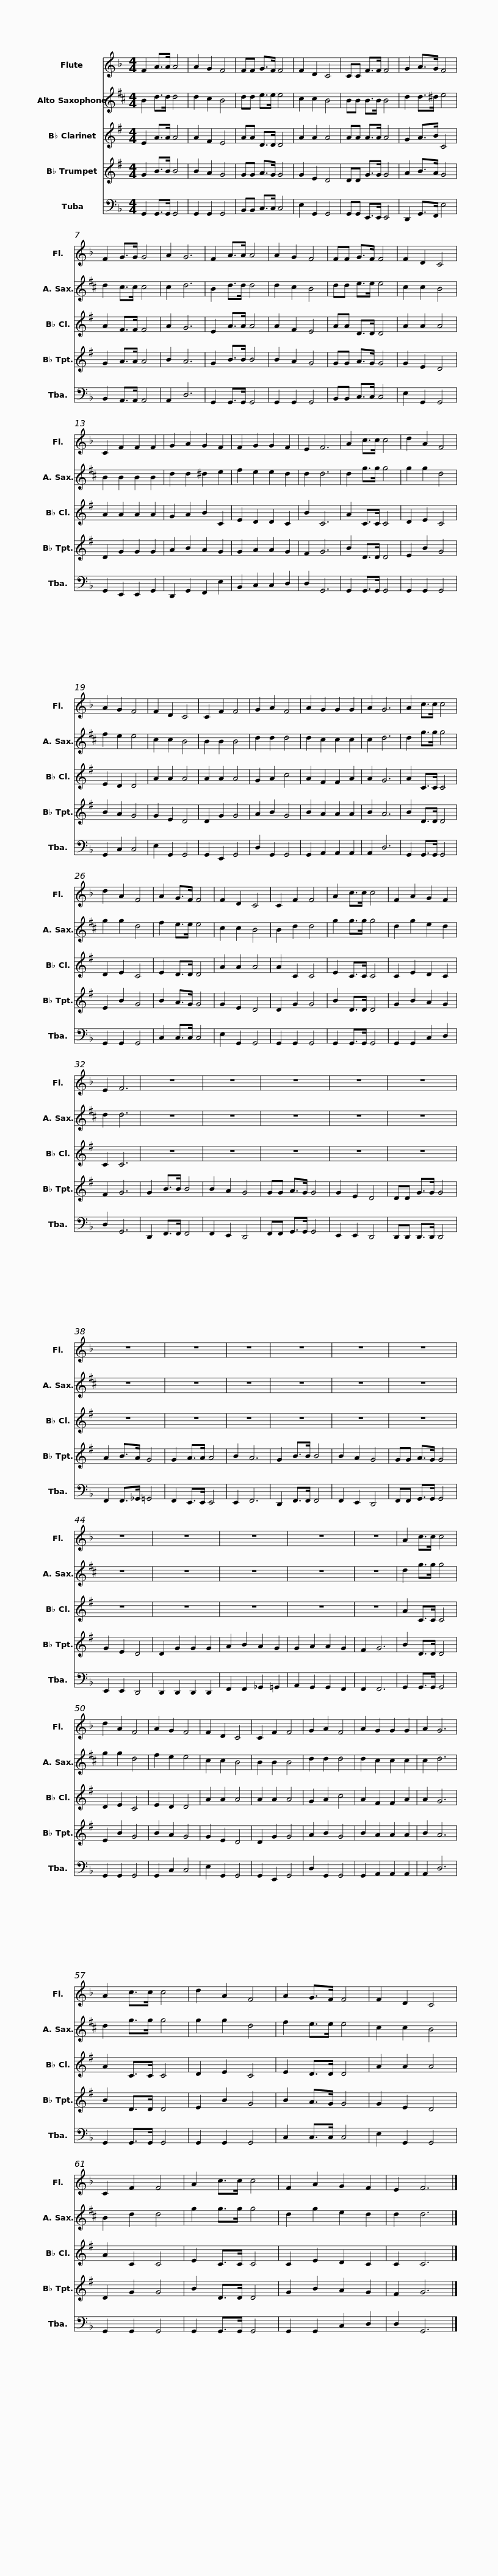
X:1
%%score 1 2 3 4 5
L:1/8
M:4/4
I:linebreak $
K:F
V:1 treble
V:2 treble transpose=-9
V:3 treble transpose=-2
V:4 treble transpose=-2
V:5 bass
V:1
 F2 A>A A4 | A2 G2 F4 | FF G>F F4 | F2 D2 C4 | CC F>F F4 | %5
 G2 A>G F4 | F2 G>G G4 |$ A2 G6 | F2 A>A A4 | A2 G2 F4 | %10
 FF G>F F4 | F2 D2 C4 | C2 F2 F2 F2 | G2 A2 G2 F2 | F2 G2 G2 F2 | %15
 E2 F6 |$ A2 c>c c4 | d2 A2 F4 | A2 G2 F4 | F2 D2 C4 | %20
 C2 F2 F4 | G2 A2 F4 | A2 G2 G2 G2 | A2 G6 | A2 c>c c4 | %25
 d2 A2 F4 |$ A2 G>F F4 | F2 D2 C4 | C2 F2 F4 | A2 c>c c4 | %30
 F2 A2 G2 F2 | E2 F6 | z8 | z8 | z8 |$ %35
 z8 | z8 | z8 | z8 | z8 | %40
 z8 | z8 | z8 |$ z8 | z8 | %45
 z8 | z8 | z8 | A2 c>c c4 | d2 A2 F4 | %50
 A2 G2 F4 | F2 D2 C4 |$ C2 F2 F4 | G2 A2 F4 | A2 G2 G2 G2 | %55
 A2 G6 | A2 c>c c4 | d2 A2 F4 | A2 G>F F4 | F2 D2 C4 | %60
 C2 F2 F4 | A2 c>c c4 |$ F2 A2 G2 F2 | E2 F6 |] %64
V:2
[K:D] B2 d>d d4 | d2 c2 B4 | dd e>e e4 | c2 c2 B4 | BB B>B B4 | %5
 d2 d>^d e4 | d2 c>c c4 |$ c2 d6 | B2 d>d d4 | d2 c2 B4 | %10
 dd e>e e4 | c2 c2 B4 | B2 B2 B2 B2 | d2 d2 ^d2 e2 | f2 e2 e2 d2 | %15
 d2 d6 |$ d2 g>g g4 | g2 g2 d4 | f2 e2 e4 | c2 c2 B4 | %20
 B2 B2 B4 | d2 d2 d4 | d2 c2 c2 c2 | c2 d6 | d2 g>g g4 | %25
 g2 g2 d4 |$ f2 e>e e4 | c2 c2 B4 | B2 d2 d4 | g2 g>g g4 | %30
 d2 g2 e2 d2 | d2 d6 | z8 | z8 | z8 |$ %35
 z8 | z8 | z8 | z8 | z8 | %40
 z8 | z8 | z8 |$ z8 | z8 | %45
 z8 | z8 | z8 | d2 g>g g4 | g2 g2 d4 | %50
 f2 e2 e4 | c2 c2 B4 |$ B2 B2 B4 | d2 d2 d4 | d2 c2 c2 c2 | %55
 c2 d6 | d2 g>g g4 | g2 g2 d4 | f2 e>e e4 | c2 c2 B4 | %60
 B2 d2 d4 | g2 g>g g4 |$ d2 g2 e2 d2 | d2 d6 |] %64
V:3
[K:G] E2 A>A A4 | A2 F2 E4 | AA D>D D4 | A2 A2 A4 | AA A>A A4 | %5
 G2 A>B C4 | A2 F>F F4 |$ A2 G6 | E2 A>A A4 | A2 F2 E4 | %10
 AA D>D D4 | A2 A2 A4 | A2 A2 A2 A2 | G2 A2 B2 C2 | E2 D2 D2 C2 | %15
 B2 C6 |$ A2 C>C C4 | D2 E2 C4 | E2 D2 D4 | A2 A2 A4 | %20
 A2 A2 A4 | G2 A2 c4 | A2 F2 F2 A2 | A2 G6 | A2 C>C C4 | %25
 D2 E2 C4 |$ E2 D>D D4 | A2 A2 A4 | A2 C2 C4 | E2 C>C C4 | %30
 C2 E2 D2 C2 | C2 C6 | z8 | z8 | z8 |$ %35
 z8 | z8 | z8 | z8 | z8 | %40
 z8 | z8 | z8 |$ z8 | z8 | %45
 z8 | z8 | z8 | A2 C>C C4 | D2 E2 C4 | %50
 E2 D2 D4 | A2 A2 A4 |$ A2 A2 A4 | G2 A2 c4 | A2 F2 F2 A2 | %55
 A2 G6 | A2 C>C C4 | D2 E2 C4 | E2 D>D D4 | A2 A2 A4 | %60
 A2 C2 C4 | E2 C>C C4 |$ C2 E2 D2 C2 | C2 C6 |] %64
V:4
[K:G] G2 B>B B4 | B2 A2 G4 | GG A>G G4 | G2 E2 D4 | DD G>G G4 | %5
 A2 B>A G4 | G2 A>A A4 |$ B2 A6 | G2 B>B B4 | B2 A2 G4 | %10
 GG A>G G4 | G2 E2 D4 | D2 G2 G2 G2 | A2 B2 A2 G2 | G2 A2 A2 G2 | %15
 F2 G6 |$ B2 D>D D4 | E2 B2 G4 | B2 A2 G4 | G2 E2 D4 | %20
 D2 G2 G4 | A2 B2 G4 | B2 A2 A2 A2 | B2 A6 | B2 D>D D4 | %25
 E2 B2 G4 |$ B2 A>G G4 | G2 E2 D4 | D2 G2 G4 | B2 D>D D4 | %30
 G2 B2 A2 G2 | F2 G6 | G2 B>B B4 | B2 A2 G4 | GG A>G G4 |$ %35
 G2 E2 D4 | DD G>G G4 | A2 B>A G4 | G2 A>A A4 | B2 A6 | %40
 G2 B>B B4 | B2 A2 G4 | GG A>G G4 |$ G2 E2 D4 | D2 G2 G2 G2 | %45
 A2 B2 A2 G2 | G2 A2 A2 G2 | F2 G6 | B2 D>D D4 | E2 B2 G4 | %50
 B2 A2 G4 | G2 E2 D4 |$ D2 G2 G4 | A2 B2 G4 | B2 A2 A2 A2 | %55
 B2 A6 | B2 D>D D4 | E2 B2 G4 | B2 A>G G4 | G2 E2 D4 | %60
 D2 G2 G4 | B2 D>D D4 |$ G2 B2 A2 G2 | F2 G6 |] %64
V:5
 G,,2 G,,>G,, G,,4 | G,,2 G,,2 G,,4 | B,,B,, C,>C, C,4 | E,2 G,,2 G,,4 | G,,G,, E,,>E,, E,,4 | %5
 D,,2 G,,>F,, E,4 | B,,2 A,,>A,, A,,4 |$ A,,2 D,6 | G,,2 G,,>G,, G,,4 | G,,2 G,,2 G,,4 | %10
 B,,B,, C,>C, C,4 | E,2 G,,2 G,,4 | G,,2 E,,2 E,,2 G,,2 | D,,2 G,,2 F,,2 E,2 | B,,2 C,2 C,2 D,2 | %15
 D,2 G,,6 |$ G,,2 G,,>G,, G,,4 | G,,2 G,,2 G,,4 | G,,2 C,2 C,4 | E,2 G,,2 G,,4 | %20
 G,,2 E,,2 G,,4 | D,2 G,,2 G,,4 | G,,2 A,,2 A,,2 A,,2 | A,,2 D,6 | G,,2 G,,>G,, G,,4 | %25
 G,,2 G,,2 G,,4 |$ C,2 C,>C, C,4 | E,2 G,,2 G,,4 | G,,2 G,,2 G,,4 | G,,2 G,,>G,, G,,4 | %30
 G,,2 G,,2 C,2 D,2 | D,2 G,,6 | D,,2 F,,>F,, F,,4 | F,,2 E,,2 D,,4 | F,,F,, G,,>G,, G,,4 |$ %35
 E,,2 E,,2 D,,4 | D,,D,, D,,>D,, D,,4 | F,,2 F,,>_G,, =G,,4 | F,,2 E,,>E,, E,,4 | E,,2 F,,6 | %40
 D,,2 F,,>F,, F,,4 | F,,2 E,,2 D,,4 | F,,F,, G,,>G,, G,,4 |$ E,,2 E,,2 D,,4 | D,,2 D,,2 D,,2 D,,2 | %45
 F,,2 F,,2 _G,,2 =G,,2 | A,,2 G,,2 G,,2 F,,2 | F,,2 F,,6 | G,,2 G,,>G,, G,,4 | G,,2 G,,2 G,,4 | %50
 G,,2 C,2 C,4 | E,2 G,,2 G,,4 |$ G,,2 E,,2 G,,4 | D,2 G,,2 G,,4 | G,,2 A,,2 A,,2 A,,2 | %55
 A,,2 D,6 | G,,2 G,,>G,, G,,4 | G,,2 G,,2 G,,4 | C,2 C,>C, C,4 | E,2 G,,2 G,,4 | %60
 G,,2 G,,2 G,,4 | G,,2 G,,>G,, G,,4 |$ G,,2 G,,2 C,2 D,2 | D,2 G,,6 |] %64
